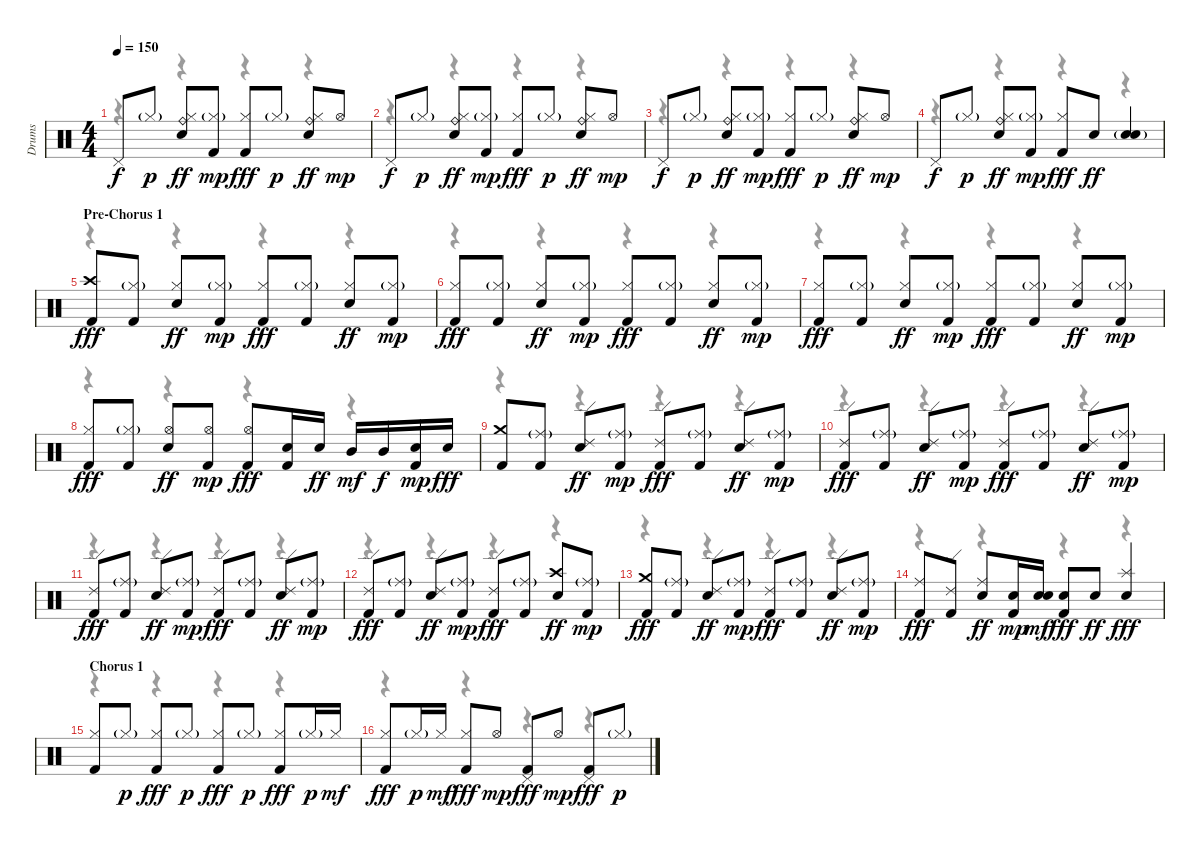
\track ("Drums" "Drums") {instrument percussion}
\staff {score}
\articulation defaults
\voice
\ts (4 4)
\tempo 150
\clef neutral
\ks c "Pedal Hi-Hat (hit)".8{dy f} "Hi-Hat (closed)"{g}.8{dy p}
("Snare (hit) 2" "Hi-Hat (closed)" "Ride (bell)").8{dy ff} ("Kick (hit) 2" "Hi-Hat (closed)"{g}).8{dy mp} ("Kick (hit) 2" "Hi-Hat (closed)").8{dy fff} "Hi-Hat (closed)"{g}.8{dy p} ("Snare (hit) 2" "Hi-Hat (closed)" "Ride (bell)").8{dy ff} "Hi-Hat (open)".8{dy mp} |
"Pedal Hi-Hat (hit)".8{dy f} "Hi-Hat (closed)"{g}.8{dy p} ("Snare (hit) 2" "Hi-Hat (closed)" "Ride (bell)").8{dy ff} ("Kick (hit) 2" "Hi-Hat (closed)"{g}).8{dy mp} ("Kick (hit) 2" "Hi-Hat (closed)").8{dy fff} "Hi-Hat (closed)"{g}.8{dy p} ("Snare (hit) 2" "Hi-Hat (closed)" "Ride (bell)").8{dy ff} "Hi-Hat (open)".8{dy mp} |
"Pedal Hi-Hat (hit)".8{dy f} "Hi-Hat (closed)"{g}.8{dy p} ("Snare (hit) 2" "Hi-Hat (closed)" "Ride (bell)").8{dy ff} ("Kick (hit) 2" "Hi-Hat (closed)"{g}).8{dy mp} ("Kick (hit) 2" "Hi-Hat (closed)").8{dy fff} "Hi-Hat (closed)"{g}.8{dy p} ("Snare (hit) 2" "Hi-Hat (closed)" "Ride (bell)").8{dy ff} "Hi-Hat (open)".8{dy mp} |
"Pedal Hi-Hat (hit)".8{dy f} "Hi-Hat (closed)"{g}.8{dy p} ("Snare (hit) 2" "Hi-Hat (closed)" "Ride (bell)").8{dy ff} ("Kick (hit) 2" "Hi-Hat (closed)"{g}).8{dy mp} ("Kick (hit) 2" "Hi-Hat (closed)").8{dy fff} "Snare (hit) 2".8{dy ff} ("Snare (hit) 2"{g} "Snare (hit) 2").4 |
\section ("" "Pre-Chorus 1")
("Kick (hit) 2" "Crash high (hit)").8{dy fff} ("Kick (hit) 2" "Hi-Hat (closed)"{g}).8 ("Snare (hit) 2" "Hi-Hat (closed)").8{dy ff} ("Kick (hit) 2" "Hi-Hat (closed)"{g}).8{dy mp} ("Kick (hit) 2" "Hi-Hat (closed)").8{dy fff} ("Kick (hit) 2" "Hi-Hat (closed)"{g}).8 ("Snare (hit) 2" "Hi-Hat (closed)").8{dy ff} ("Kick (hit) 2" "Hi-Hat (closed)"{g}).8{dy mp} |
("Kick (hit) 2" "Hi-Hat (closed)").8{dy fff} ("Kick (hit) 2" "Hi-Hat (closed)"{g}).8 ("Snare (hit) 2" "Hi-Hat (closed)").8{dy ff} ("Kick (hit) 2" "Hi-Hat (closed)"{g}).8{dy mp} ("Kick (hit) 2" "Hi-Hat (closed)").8{dy fff} ("Kick (hit) 2" "Hi-Hat (closed)"{g}).8 ("Snare (hit) 2" "Hi-Hat (closed)").8{dy ff} ("Kick (hit) 2" "Hi-Hat (closed)"{g}).8{dy mp} |
("Kick (hit) 2" "Hi-Hat (closed)").8{dy fff} ("Kick (hit) 2" "Hi-Hat (closed)"{g}).8 ("Snare (hit) 2" "Hi-Hat (closed)").8{dy ff} ("Kick (hit) 2" "Hi-Hat (closed)"{g}).8{dy mp} ("Kick (hit) 2" "Hi-Hat (closed)").8{dy fff} ("Kick (hit) 2" "Hi-Hat (closed)"{g}).8 ("Snare (hit) 2" "Hi-Hat (closed)").8{dy ff} ("Kick (hit) 2" "Hi-Hat (closed)"{g}).8{dy mp} |
("Kick (hit) 2" "Hi-Hat (closed)").8{dy fff} ("Kick (hit) 2" "Hi-Hat (closed)"{g}).8 ("Snare (hit) 2" "Hi-Hat (open)").8{dy ff} ("Kick (hit) 2" "Hi-Hat (open)").8{dy mp} ("Kick (hit) 2" "Hi-Hat (open)").8{dy fff} ("Kick (hit) 2" "Snare (hit) 2").16 "Snare (hit) 2".16{dy ff} "Mid Tom (hit)".16{dy mf} "Mid Tom (hit)".16{dy f} ("Kick (hit) 2" "Snare (hit) 2").16{dy mp} "Snare (hit) 2".16{dy fff} |
("Kick (hit) 2" "Crash medium (hit)").8 ("Kick (hit) 2" "Ride (middle)"{g}).8 ("Snare (hit) 2" "Ride (edge) 2").8{dy ff} ("Kick (hit) 2" "Ride (middle)"{g}).8{dy mp} ("Kick (hit) 2" "Ride (edge) 2").8{dy fff} ("Kick (hit) 2" "Ride (middle)"{g}).8 ("Snare (hit) 2" "Ride (edge) 2").8{dy ff} ("Kick (hit) 2" "Ride (middle)"{g}).8{dy mp} |
("Kick (hit) 2" "Ride (edge) 2").8{dy fff} ("Kick (hit) 2" "Ride (middle)"{g}).8 ("Snare (hit) 2" "Ride (edge) 2").8{dy ff} ("Kick (hit) 2" "Ride (middle)"{g}).8{dy mp} ("Kick (hit) 2" "Ride (edge) 2").8{dy fff} ("Kick (hit) 2" "Ride (middle)"{g}).8 ("Snare (hit) 2" "Ride (edge) 2").8{dy ff} ("Kick (hit) 2" "Ride (middle)"{g}).8{dy mp} |
("Kick (hit) 2" "Ride (edge) 2").8{dy fff} ("Kick (hit) 2" "Ride (middle)"{g}).8 ("Snare (hit) 2" "Ride (edge) 2").8{dy ff} ("Kick (hit) 2" "Ride (middle)"{g}).8{dy mp} ("Kick (hit) 2" "Ride (edge) 2").8{dy fff} ("Kick (hit) 2" "Ride (middle)"{g}).8 ("Snare (hit) 2" "Ride (edge) 2").8{dy ff} ("Kick (hit) 2" "Ride (middle)"{g}).8{dy mp} |
("Kick (hit) 2" "Ride (edge) 2").8{dy fff} ("Kick (hit) 2" "Ride (middle)"{g}).8 ("Snare (hit) 2" "Ride (edge) 2").8{dy ff} ("Kick (hit) 2" "Ride (middle)"{g}).8{dy mp} ("Kick (hit) 2" "Ride (edge) 2").8{dy fff} ("Kick (hit) 2" "Ride (middle)"{g}).8 ("Snare (hit) 2" "Crash high (hit)").8{dy ff} ("Kick (hit) 2" "Ride (middle)"{g}).8{dy mp} |
("Kick (hit) 2" "Crash medium (hit)").8{dy fff} ("Kick (hit) 2" "Ride (middle)"{g}).8 ("Snare (hit) 2" "Ride (edge) 2").8{dy ff} ("Kick (hit) 2" "Ride (middle)"{g}).8{dy mp} ("Kick (hit) 2" "Ride (edge) 2").8{dy fff} ("Kick (hit) 2" "Ride (middle)"{g}).8 ("Snare (hit) 2" "Ride (edge) 2").8{dy ff} ("Kick (hit) 2" "Ride (middle)"{g}).8{dy mp} |
("Kick (hit) 2" "Ride (middle)").8{dy fff} ("Kick (hit) 2" "Ride (edge) 2").8 ("Snare (hit) 2" "Ride (middle)").8{dy ff} ("Kick (hit) 2" "Snare (hit) 2").16{dy mp} ("Snare (hit) 2" "Snare (hit) 2").16{dy mf} ("Kick (hit) 2" "Snare (hit) 2").8{dy fff} "Snare (hit) 2".8{dy ff} ("Snare (hit) 2" "Splash (hit)").4{dy fff} |
\section ("" "Chorus 1")
("Kick (hit) 2" "Hi-Hat (closed)").8 "Hi-Hat (closed)"{g}.8{dy p} ("Kick (hit) 2" "Hi-Hat (closed)").8{dy fff} "Hi-Hat (closed)"{g}.8{dy p} ("Kick (hit) 2" "Hi-Hat (closed)").8{dy fff} "Hi-Hat (closed)"{g}.8{dy p} ("Kick (hit) 2" "Hi-Hat (closed)").8{dy fff} "Hi-Hat (closed)"{g}.16{dy p} "Hi-Hat (closed)".16{dy mf} |
("Kick (hit) 2" "Hi-Hat (closed)").8{dy fff} "Hi-Hat (closed)"{g}.16{dy p} "Hi-Hat (closed)".16{dy mf} ("Kick (hit) 2" "Hi-Hat (closed)").8{dy fff} "Hi-Hat (open)".8{dy mp} ("Kick (hit) 2" "Pedal Hi-Hat (hit)").8{dy fff} "Hi-Hat (open)".8{dy mp} ("Kick (hit) 2" "Pedal Hi-Hat (hit)").8{dy fff} "Hi-Hat (closed)"{g}.8{dy p}
\voice
\clef neutral
\ottava regular
\simile none
\ks c
r.4{dy f} r.4 r.4 r.4 |
r.4 r.4 r.4 r.4 |
r.4 r.4 r.4 r.4 |
r.4 r.4 r.4 r.4 |
r.4 r.4 r.4 r.4 |
r.4 r.4 r.4 r.4 |
r.4 r.4 r.4 r.4 |
r.4 r.4 r.4 r.4 |
r.4 r.4 r.4 r.4 |
r.4 r.4 r.4 r.4 |
r.4 r.4 r.4 r.4 |
r.4 r.4 r.4 r.4 |
r.4 r.4 r.4 r.4 |
r.4 r.4 r.4 r.4 |
r.4 r.4 r.4 r.4 |
r.4 r.4 r.4 r.4
